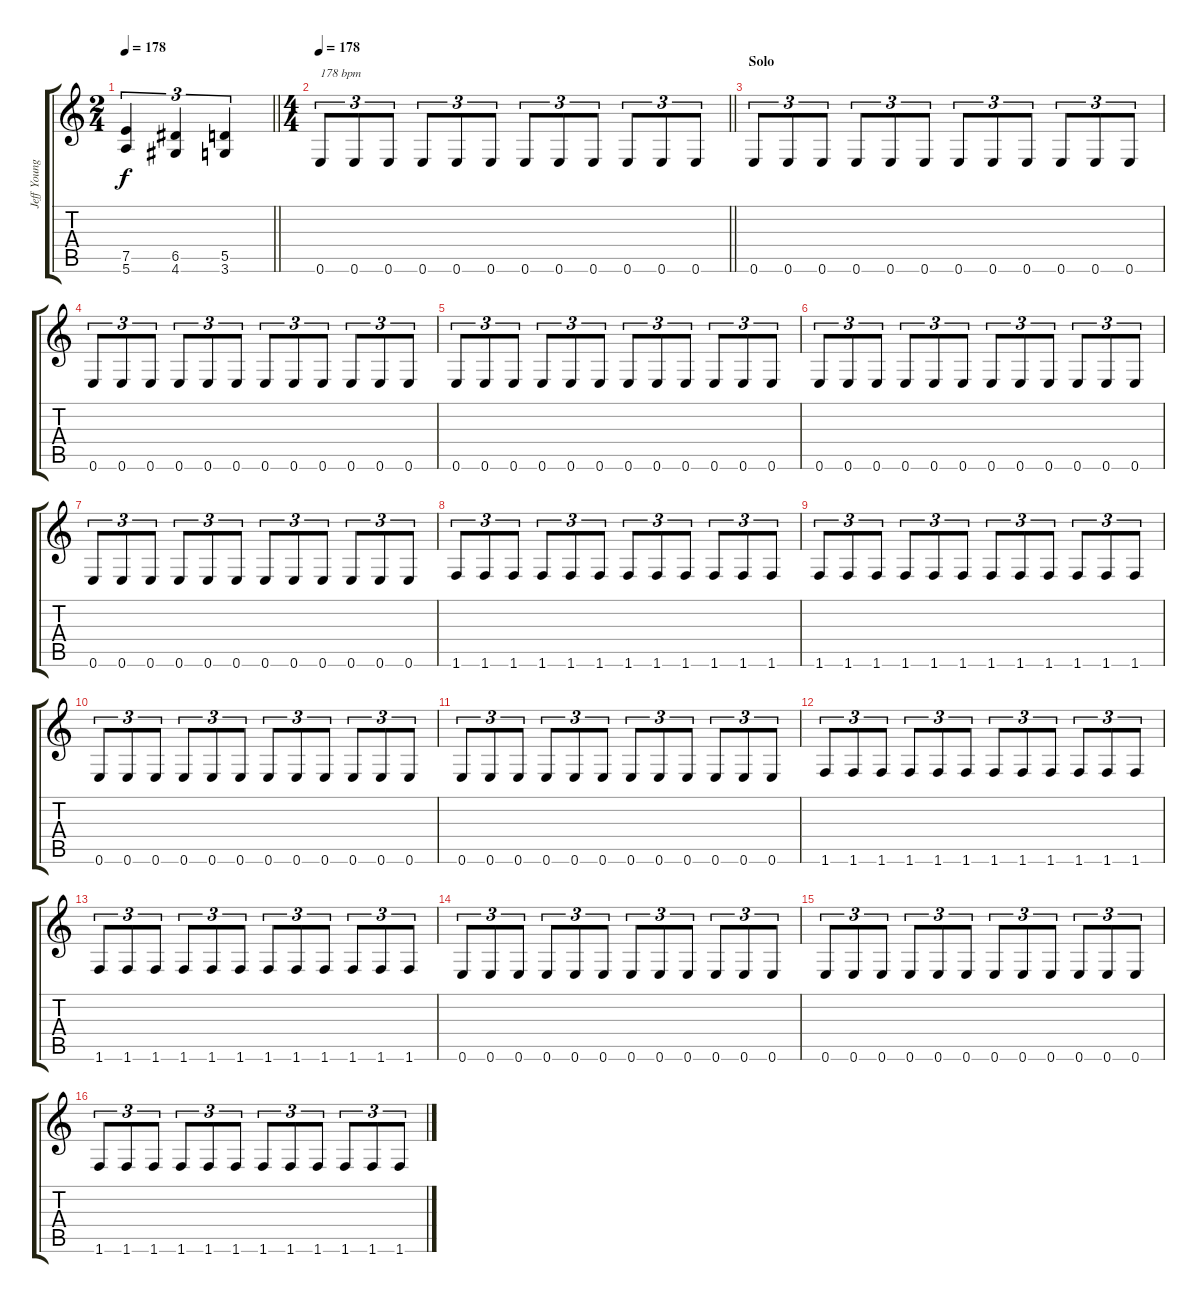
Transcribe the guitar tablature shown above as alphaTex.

\track ("Jeff Young" "Jeff Young") {instrument distortionguitar}
\staff {score tabs}
\tuning (E4 B3 G3 D3 A2 E2) {hide}
\ts (2 4)
\tempo 178
\clef g2
\barLineRight lightlight
\ks c
(7.5 5.6).4{tu (3 2) dy f} (6.5 4.6).4{tu (3 2)} (5.5 3.6).4{tu (3 2)} |
\ts (4 4)
\section ("" "")
\tempo 178
\barLineRight lightlight
0.6.8{tu (3 2) txt "178 bpm"} 0.6.8{tu (3 2)} 0.6.8{tu (3 2)} 0.6.8{tu (3 2)} 0.6.8{tu (3 2)} 0.6.8{tu (3 2)} 0.6.8{tu (3 2)} 0.6.8{tu (3 2)} 0.6.8{tu (3 2)} 0.6.8{tu (3 2)} 0.6.8{tu (3 2)} 0.6.8{tu (3 2)} |
\section ("" "Solo ")
0.6.8{tu (3 2)} 0.6.8{tu (3 2)} 0.6.8{tu (3 2)} 0.6.8{tu (3 2)} 0.6.8{tu (3 2)} 0.6.8{tu (3 2)} 0.6.8{tu (3 2)} 0.6.8{tu (3 2)} 0.6.8{tu (3 2)} 0.6.8{tu (3 2)} 0.6.8{tu (3 2)} 0.6.8{tu (3 2)} |
0.6.8{tu (3 2)} 0.6.8{tu (3 2)} 0.6.8{tu (3 2)} 0.6.8{tu (3 2)} 0.6.8{tu (3 2)} 0.6.8{tu (3 2)} 0.6.8{tu (3 2)} 0.6.8{tu (3 2)} 0.6.8{tu (3 2)} 0.6.8{tu (3 2)} 0.6.8{tu (3 2)} 0.6.8{tu (3 2)} |
0.6.8{tu (3 2)} 0.6.8{tu (3 2)} 0.6.8{tu (3 2)} 0.6.8{tu (3 2)} 0.6.8{tu (3 2)} 0.6.8{tu (3 2)} 0.6.8{tu (3 2)} 0.6.8{tu (3 2)} 0.6.8{tu (3 2)} 0.6.8{tu (3 2)} 0.6.8{tu (3 2)} 0.6.8{tu (3 2)} |
0.6.8{tu (3 2)} 0.6.8{tu (3 2)} 0.6.8{tu (3 2)} 0.6.8{tu (3 2)} 0.6.8{tu (3 2)} 0.6.8{tu (3 2)} 0.6.8{tu (3 2)} 0.6.8{tu (3 2)} 0.6.8{tu (3 2)} 0.6.8{tu (3 2)} 0.6.8{tu (3 2)} 0.6.8{tu (3 2)} |
0.6.8{tu (3 2)} 0.6.8{tu (3 2)} 0.6.8{tu (3 2)} 0.6.8{tu (3 2)} 0.6.8{tu (3 2)} 0.6.8{tu (3 2)} 0.6.8{tu (3 2)} 0.6.8{tu (3 2)} 0.6.8{tu (3 2)} 0.6.8{tu (3 2)} 0.6.8{tu (3 2)} 0.6.8{tu (3 2)} |
1.6.8{tu (3 2)} 1.6.8{tu (3 2)} 1.6.8{tu (3 2)} 1.6.8{tu (3 2)} 1.6.8{tu (3 2)} 1.6.8{tu (3 2)} 1.6.8{tu (3 2)} 1.6.8{tu (3 2)} 1.6.8{tu (3 2)} 1.6.8{tu (3 2)} 1.6.8{tu (3 2)} 1.6.8{tu (3 2)} |
1.6.8{tu (3 2)} 1.6.8{tu (3 2)} 1.6.8{tu (3 2)} 1.6.8{tu (3 2)} 1.6.8{tu (3 2)} 1.6.8{tu (3 2)} 1.6.8{tu (3 2)} 1.6.8{tu (3 2)} 1.6.8{tu (3 2)} 1.6.8{tu (3 2)} 1.6.8{tu (3 2)} 1.6.8{tu (3 2)} |
0.6.8{tu (3 2)} 0.6.8{tu (3 2)} 0.6.8{tu (3 2)} 0.6.8{tu (3 2)} 0.6.8{tu (3 2)} 0.6.8{tu (3 2)} 0.6.8{tu (3 2)} 0.6.8{tu (3 2)} 0.6.8{tu (3 2)} 0.6.8{tu (3 2)} 0.6.8{tu (3 2)} 0.6.8{tu (3 2)} |
0.6.8{tu (3 2)} 0.6.8{tu (3 2)} 0.6.8{tu (3 2)} 0.6.8{tu (3 2)} 0.6.8{tu (3 2)} 0.6.8{tu (3 2)} 0.6.8{tu (3 2)} 0.6.8{tu (3 2)} 0.6.8{tu (3 2)} 0.6.8{tu (3 2)} 0.6.8{tu (3 2)} 0.6.8{tu (3 2)} |
1.6.8{tu (3 2)} 1.6.8{tu (3 2)} 1.6.8{tu (3 2)} 1.6.8{tu (3 2)} 1.6.8{tu (3 2)} 1.6.8{tu (3 2)} 1.6.8{tu (3 2)} 1.6.8{tu (3 2)} 1.6.8{tu (3 2)} 1.6.8{tu (3 2)} 1.6.8{tu (3 2)} 1.6.8{tu (3 2)} |
1.6.8{tu (3 2)} 1.6.8{tu (3 2)} 1.6.8{tu (3 2)} 1.6.8{tu (3 2)} 1.6.8{tu (3 2)} 1.6.8{tu (3 2)} 1.6.8{tu (3 2)} 1.6.8{tu (3 2)} 1.6.8{tu (3 2)} 1.6.8{tu (3 2)} 1.6.8{tu (3 2)} 1.6.8{tu (3 2)} |
0.6.8{tu (3 2)} 0.6.8{tu (3 2)} 0.6.8{tu (3 2)} 0.6.8{tu (3 2)} 0.6.8{tu (3 2)} 0.6.8{tu (3 2)} 0.6.8{tu (3 2)} 0.6.8{tu (3 2)} 0.6.8{tu (3 2)} 0.6.8{tu (3 2)} 0.6.8{tu (3 2)} 0.6.8{tu (3 2)} |
0.6.8{tu (3 2)} 0.6.8{tu (3 2)} 0.6.8{tu (3 2)} 0.6.8{tu (3 2)} 0.6.8{tu (3 2)} 0.6.8{tu (3 2)} 0.6.8{tu (3 2)} 0.6.8{tu (3 2)} 0.6.8{tu (3 2)} 0.6.8{tu (3 2)} 0.6.8{tu (3 2)} 0.6.8{tu (3 2)} |
1.6.8{tu (3 2)} 1.6.8{tu (3 2)} 1.6.8{tu (3 2)} 1.6.8{tu (3 2)} 1.6.8{tu (3 2)} 1.6.8{tu (3 2)} 1.6.8{tu (3 2)} 1.6.8{tu (3 2)} 1.6.8{tu (3 2)} 1.6.8{tu (3 2)} 1.6.8{tu (3 2)} 1.6.8{tu (3 2)}
